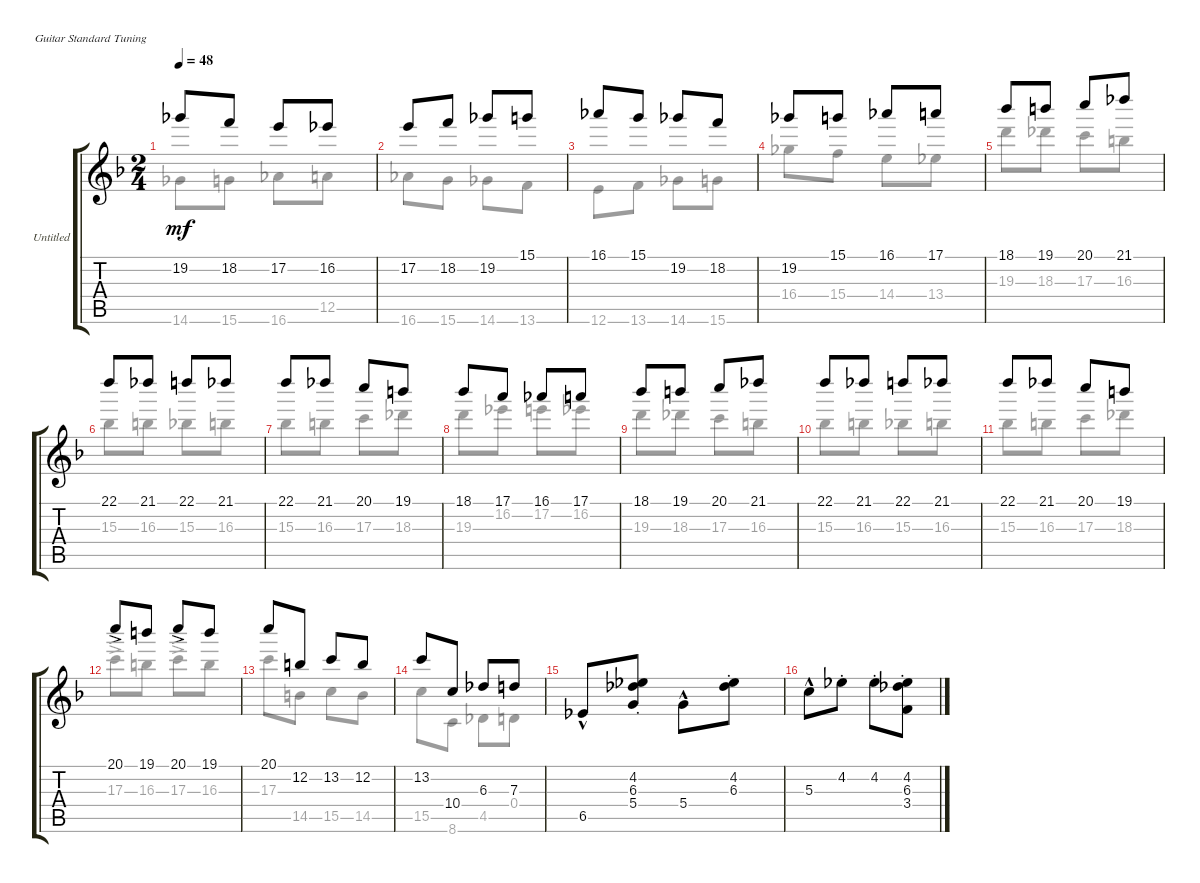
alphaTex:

\bracketExtendMode groupsimilarinstruments
\firstSystemTrackNameOrientation horizontal
\otherSystemsTrackNameOrientation horizontal
\track ("Untitled" "Untitled") {instrument acousticguitarnylon}
\staff {score tabs}
\tuning (E4 B3 G3 D3 A2 E2)
\voice
\ts (2 4)
\tempo 48
\clef g2
\ks dminor
19.2.8{dy mf} 18.2.8 17.2.8 16.2.8 |
17.2.8 18.2.8 19.2.8 15.1.8 |
16.1.8 15.1.8 19.2.8 18.2.8 |
19.2.8 15.1.8 16.1.8 17.1.8 |
18.1.8 19.1.8 20.1.8 21.1.8 |
22.1.8 21.1.8 22.1.8 21.1.8 |
22.1.8 21.1.8 20.1.8 19.1.8 |
18.1.8 17.1.8 16.1.8 17.1.8 |
18.1.8 19.1.8 20.1.8 21.1.8 |
22.1.8 21.1.8 22.1.8 21.1.8 |
22.1.8 21.1.8 20.1.8 19.1.8 |
20.1{ac}.8 19.1.8 20.1{ac}.8 19.1.8 |
20.1.8 12.2.8 13.2.8 12.2.8 |
13.2.8 10.4.8 6.3.8 7.3.8 |
6.5{hac}.8 (4.2{st} 6.3{st} 5.4{st}).8 5.4{hac}.8 (4.2{st} 6.3{st}).8 |
5.3{hac}.8 4.2{st}.8 4.2{st}.8 (4.2{st} 6.3{st} 3.4{st}).8
\voice
\clef g2
\ottava regular
\simile none
\ks dminor
14.6.8{dy mf} 15.6.8 16.6.8 12.5.8 |
16.6.8 15.6.8 14.6.8 13.6.8 |
12.6.8 13.6.8 14.6.8 15.6.8 |
16.4.8 15.4.8 14.4.8 13.4.8 |
19.3.8 18.3.8 17.3.8 16.3.8 |
15.3.8 16.3.8 15.3.8 16.3.8 |
15.3.8 16.3.8 17.3.8 18.3.8 |
19.3.8 16.2.8 17.2.8 16.2.8 |
19.3.8 18.3.8 17.3.8 16.3.8 |
15.3.8 16.3.8 15.3.8 16.3.8 |
15.3.8 16.3.8 17.3.8 18.3.8 |
17.3{ac}.8 16.3.8 17.3{ac}.8 16.3.8 |
17.3.8 14.5.8 15.5.8 14.5.8 |
15.5.8 8.6.8 4.5.8 0.4.8 |
|
